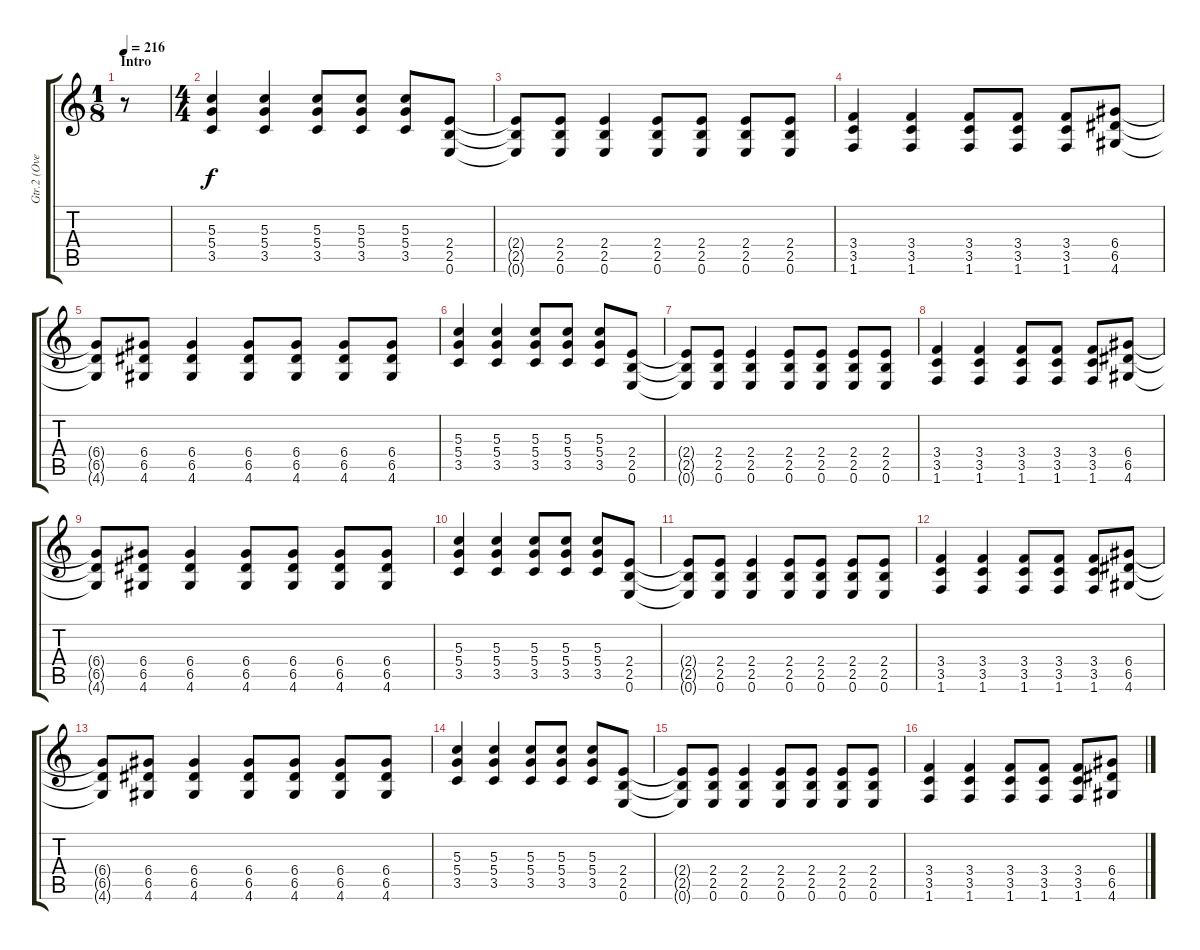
\track ("Gtr.2 (Overdriven)" "Gtr.2 (Ove") {instrument overdrivenguitar}
\staff {score tabs}
\tuning (E4 B3 G3 D3 A2 E2) {hide}
\ts (1 8)
\section ("" "Intro")
\tempo 216
\clef g2
\ks c
r.8{dy f instrument overdrivenguitar} |
\ts (4 4)
(5.3 5.4 3.5).4 (5.3 5.4 3.5).4 (5.3 5.4 3.5).8 (5.3 5.4 3.5).8 (5.3 5.4 3.5).8 (2.4 2.5 0.6).8 |
(2.4{t} 2.5{t} 0.6{t}).8 (2.4 2.5 0.6).8 (2.4 2.5 0.6).4 (2.4 2.5 0.6).8 (2.4 2.5 0.6).8 (2.4 2.5 0.6).8 (2.4 2.5 0.6).8 |
(3.4 3.5 1.6).4 (3.4 3.5 1.6).4 (3.4 3.5 1.6).8 (3.4 3.5 1.6).8 (3.4 3.5 1.6).8 (6.4 6.5 4.6).8 |
(6.4{t} 6.5{t} 4.6{t}).8 (6.4 6.5 4.6).8 (6.4 6.5 4.6).4 (6.4 6.5 4.6).8 (6.4 6.5 4.6).8 (6.4 6.5 4.6).8 (6.4 6.5 4.6).8 |
(5.3 5.4 3.5).4 (5.3 5.4 3.5).4 (5.3 5.4 3.5).8 (5.3 5.4 3.5).8 (5.3 5.4 3.5).8 (2.4 2.5 0.6).8 |
(2.4{t} 2.5{t} 0.6{t}).8 (2.4 2.5 0.6).8 (2.4 2.5 0.6).4 (2.4 2.5 0.6).8 (2.4 2.5 0.6).8 (2.4 2.5 0.6).8 (2.4 2.5 0.6).8 |
(3.4 3.5 1.6).4 (3.4 3.5 1.6).4 (3.4 3.5 1.6).8 (3.4 3.5 1.6).8 (3.4 3.5 1.6).8 (6.4 6.5 4.6).8 |
(6.4{t} 6.5{t} 4.6{t}).8 (6.4 6.5 4.6).8 (6.4 6.5 4.6).4 (6.4 6.5 4.6).8 (6.4 6.5 4.6).8 (6.4 6.5 4.6).8 (6.4 6.5 4.6).8 |
(5.3 5.4 3.5).4 (5.3 5.4 3.5).4 (5.3 5.4 3.5).8 (5.3 5.4 3.5).8 (5.3 5.4 3.5).8 (2.4 2.5 0.6).8 |
(2.4{t} 2.5{t} 0.6{t}).8 (2.4 2.5 0.6).8 (2.4 2.5 0.6).4 (2.4 2.5 0.6).8 (2.4 2.5 0.6).8 (2.4 2.5 0.6).8 (2.4 2.5 0.6).8 |
(3.4 3.5 1.6).4 (3.4 3.5 1.6).4 (3.4 3.5 1.6).8 (3.4 3.5 1.6).8 (3.4 3.5 1.6).8 (6.4 6.5 4.6).8 |
(6.4{t} 6.5{t} 4.6{t}).8 (6.4 6.5 4.6).8 (6.4 6.5 4.6).4 (6.4 6.5 4.6).8 (6.4 6.5 4.6).8 (6.4 6.5 4.6).8 (6.4 6.5 4.6).8 |
(5.3 5.4 3.5).4 (5.3 5.4 3.5).4 (5.3 5.4 3.5).8 (5.3 5.4 3.5).8 (5.3 5.4 3.5).8 (2.4 2.5 0.6).8 |
(2.4{t} 2.5{t} 0.6{t}).8 (2.4 2.5 0.6).8 (2.4 2.5 0.6).4 (2.4 2.5 0.6).8 (2.4 2.5 0.6).8 (2.4 2.5 0.6).8 (2.4 2.5 0.6).8 |
(3.4 3.5 1.6).4 (3.4 3.5 1.6).4 (3.4 3.5 1.6).8 (3.4 3.5 1.6).8 (3.4 3.5 1.6).8 (6.4 6.5 4.6).8
